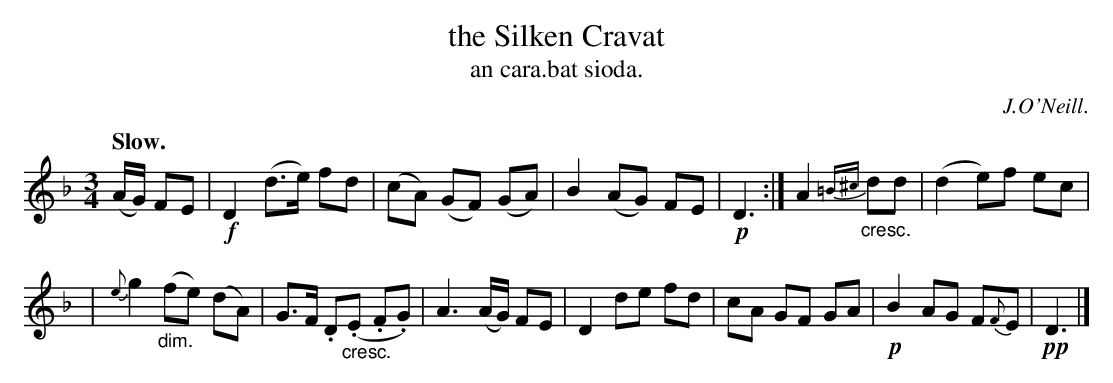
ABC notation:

X:1
T: the Silken Cravat
T: an cara\.bat sioda.
O: J.O'Neill.
Q: "Slow."
M: 3/4
L: 1/8
K: Dm
(A/G/) FE \
| !f!D2 (d>e) fd | (cA) (GF) (GA) | B2 (AG) FE | !p!D3 :| A2 "_cresc."{=B^c}dd | (d2 e)f ec |
| {e}g2 "_dim."(fe) (dA) | G>F .D"_cresc."(.E .F.G) | A3 (A/G/) FE | D2 de fd | cA GF GA | !p!B2 AG F{F}E | !pp!D3 |]
